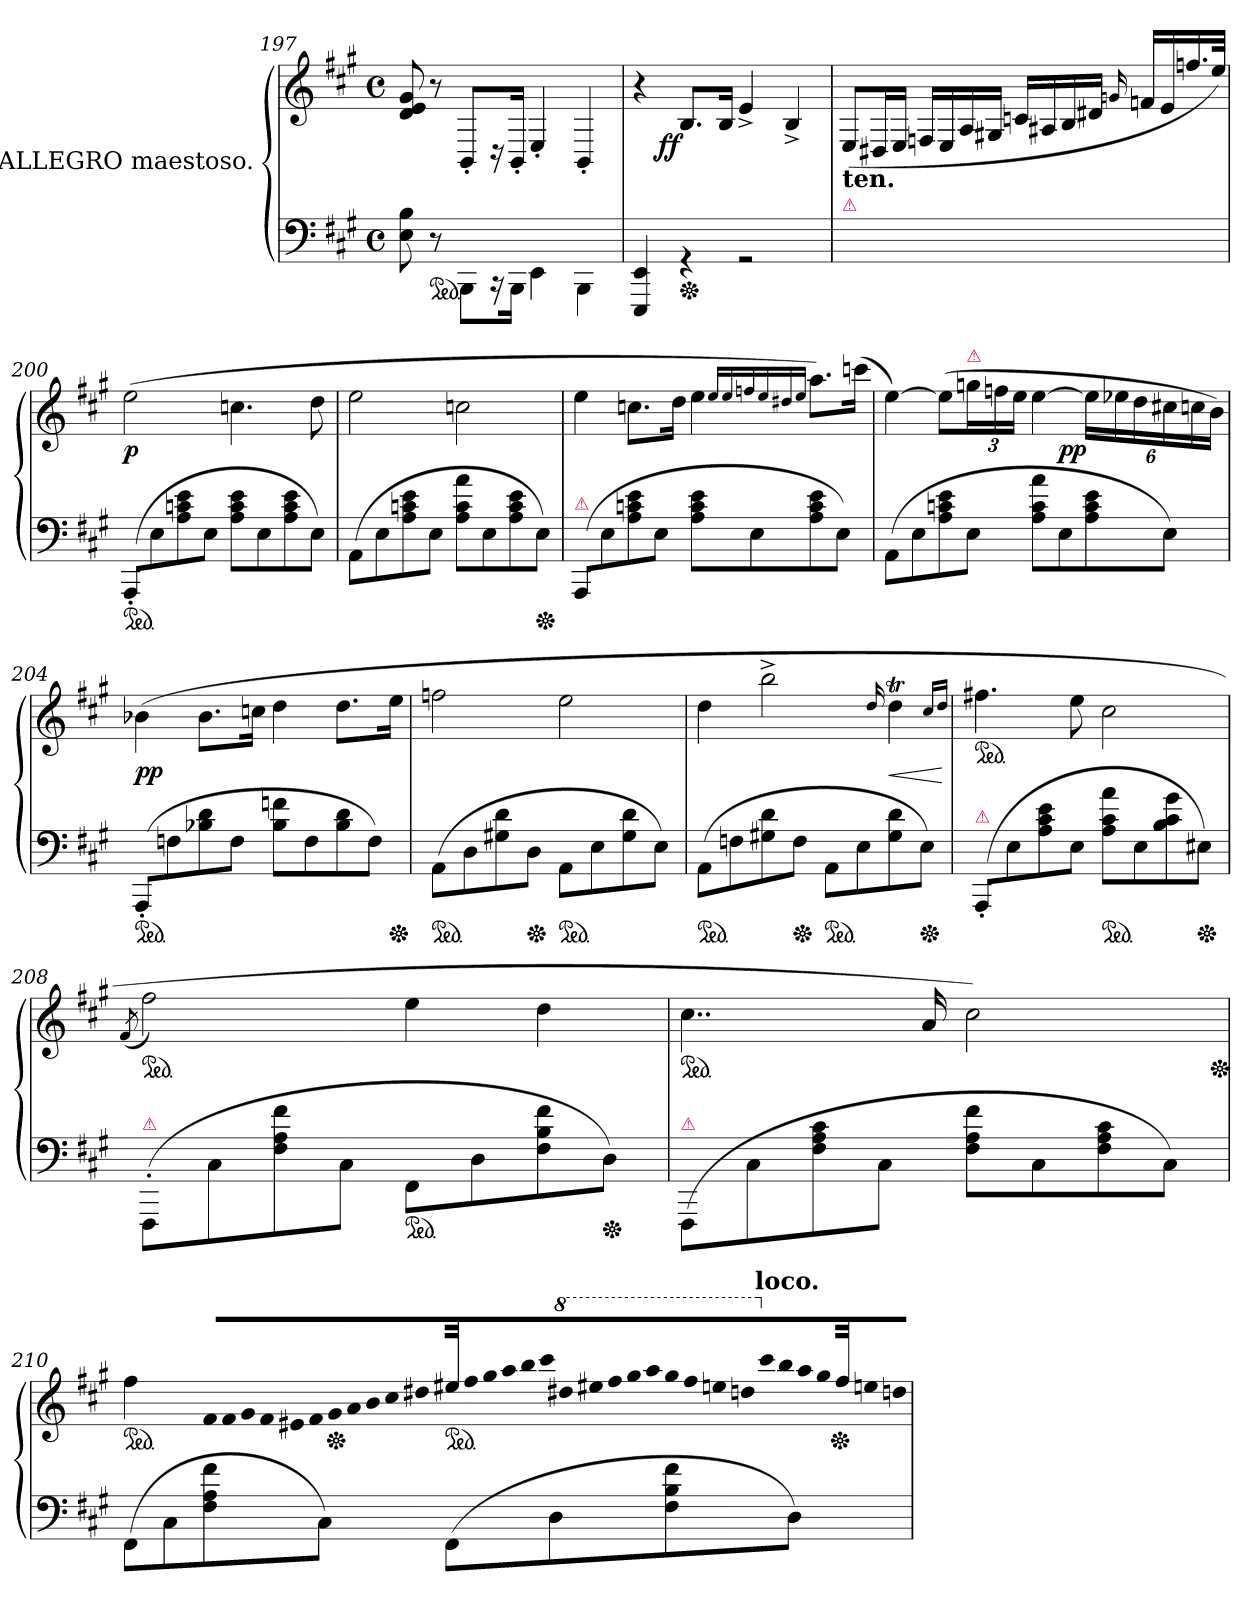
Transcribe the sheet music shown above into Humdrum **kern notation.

**kern	**kern	**dynam
*part1	*part1	*part1
*staff2	*staff1	*staff1/2
*I"ALLEGRO maestoso.	*	*
*clefF4	*clefG2	*
*k[f#c#g#]	*k[f#c#g#]	*
*M4/4	*M4/4	*
*met(c)	*met(c)	*
=197	=197	=197
8E 8B	8d 8e 8g#	.
*ped	*	*
8r	8r	.
8BBB\L	8BB'>/L	.
16rCC	16r	.
16BBB\Jk	16BB'>/Jk	.
4EE\	4E'>/	.
4BBB\	4BB'>/	.
=198	=198	=198
4EEE 4EE	4r	.
!	!	!LO:DY:b:rj
*Xped	*	*
4rGG	8.BL	ff
.	16BJk	.
2rGG	4e^<	.
.	4B^<	.
=199	=199	=199
!	!LO:TX:b:B:t=ten.	!
!	!LO:TX:b:color=crimson:t=⚠	!
1ryy	(<8E/L	.
.	16D#XL	.
.	16E/JJ	.
.	16Fn/LL	.
.	16E/	.
.	16A/	.
.	16G#XJJ	.
.	16cn/LL	.
.	16A#X	.
.	16B/	.
.	16d#XJJ	.
.	16qqgn/	.
.	16fn/LL	.
.	16e	.
.	16.ffn	.
.	32eeJJk)	.
=200	=200	=200
!LO:TX:a:color=crimson:t=⚠	!	!
!LO:TX:a:color=crimson:t=⚠	!	!
*ped	*	*
(>8AAA'</L	(>2ee	p
8E\	.	.
8A\ 8cn\ 8e\	.	.
8E\J	.	.
8A 8c 8eL	4.ccn	.
8E	.	.
8A 8c 8e	.	.
8EJ)	8dd	.
=201	=201	=201
(>8AAL	2ee	.
8E	.	.
8A 8cn 8e	.	.
8EJ	.	.
8A 8c 8aL	2ccn	.
8E	.	.
8A 8c 8e	.	.
*Xped	*	*
8EJ)	.	.
=202	=202	=202
!LO:TX:a:color=crimson:t=⚠	!	!
(>8AAA/L	4ee	.
8E\	.	.
8A\ 8cn\ 8e\	8.ccnL	.
8E\J	.	.
.	16ddJk	.
8A 8c 8eL	4ee	.
8E	.	.
.	16qqee/LL	.
.	16qqee	.
.	16qqffn	.
.	16qqee	.
.	16qqdd#X	.
.	16qqeeJJ	.
8A 8c 8e	8.aaL)	.
8EJ)	.	.
.	(>16cccnJk	.
=203	=203	=203
*	*^	*
(>8AAL	[4ee)	2ryy	.
8E	.	.	.
8A 8cn 8e	(>8eeL]	.	.
!	!LO:TX:a:color=crimson:t=⚠	!	!
8EJ	24ggnL	.	.
.	24ffn	.	.
.	24eeJJ	.	.
8A 8c 8aL	[4ee	8ryy	.
8E	.	4.ryy	pp
8A 8c 8e	24eeLL]	.	.
.	24ee-X	.	.
.	24dd	.	.
8EJ)	24cc#X	.	.
.	24ccn	.	.
.	24bJJ)	.	.
=204	=204	=204	=204
!LO:TX:a:color=crimson:t=⚠	!	!	!
*	*v	*v	*
*ped	*	*
(>8AAA'</L	(>4b-X	pp
8Fn\	.	.
8B-X\ 8d\	8.b-L	.
8F\J	.	.
.	16ccnJk	.
8B- 8fnL	4dd	.
8F	.	.
8B- 8d	8.ddL	.
8FJ)	.	.
*Xped	*	*
.	16eeJk	.
=205	=205	=205
*ped	*	*
(>8AAL	2ffn	.
8D	.	.
8G#X 8d	.	.
*Xped	*	*
8DJ	.	.
*ped	*	*
8AAL	2ee	.
8E	.	.
8G# 8d	.	.
8EJ)	.	.
=206	=206	=206
*ped	*	*
(>8AAL	4dd	.
8Fn	.	.
8G#X 8d	2bb^<	.
*Xped	*	*
8FJ	.	.
*ped	*	*
8AAL	.	.
8E	.	.
.	16qqdd/	.
8G# 8d	4ddT	<
*Xped	*	*
8EJ)	.	.
.	16qqcc#/LL	.
.	16qqddJJ	.
.	.	[
=207	=207	=207
!LO:TX:a:color=crimson:t=⚠	!	!
*	*ped	*
(>8AAA'</L	4.ff#XTTT	.
8E\	.	.
8A\ 8c#\ 8e\	.	.
8E\J	8ee	.
*ped	*	*
8A 8c# 8aL	2cc#	.
8E	.	.
8B 8c# 8g#	.	.
*Xped	*	*
8E#XJ)	.	.
=208	=208	=208
.	(>8qf#/	.
!LO:TX:a:color=crimson:t=⚠	!	!
*	*ped	*
(>8FFF#'</L	2ff#)	.
8C#\	.	.
8F#\ 8A\ 8f#\	.	.
8C#\J	.	.
*ped	*	*
8FF#L	4ee	.
8D	.	.
8F# 8B 8f#	4dd	.
*Xped	*	*
8DJ)	.	.
=209	=209	=209
!LO:TX:a:color=crimson:t=⚠	!	!
*	*ped	*
(>8FFF#/L	4..cc#	.
8C#\	.	.
8F#\ 8A\ 8c#\	.	.
8C#\J	.	.
.	16a	.
8F# 8A 8f#L	2cc#)	.
8C#	.	.
8F# 8A 8c#	.	.
*	*Xped	*
8C#J)	.	.
=210	=210	=210
*	*ped	*
(>8FF#L	4ff#	.
8C#	.	.
*	*Xtuplet	*
!	!LO:N:vis=8	!
8F# 8A 8f#	44f#!/L	.
!	!LO:N:vis=8	!
.	44f#!	.
!	!LO:N:vis=8	!
.	44g#!	.
!	!LO:N:vis=8	!
.	44f#!	.
!	!LO:N:vis=8	!
.	44e#X!	.
!	!LO:N:vis=8	!
.	44f#!	.
*	*Xped	*
8C#J)	.	.
!	!LO:N:vis=8	!
.	44g#!	.
!	!LO:N:vis=8	!
.	44a!	.
!	!LO:N:vis=8	!
.	44b!	.
!	!LO:N:vis=8	!
.	44cc#!	.
!	!LO:N:vis=8	!
.	44dd#X!	.
!	!LO:N:vis=8	!
*	*ped	*
(>8FF#L	44ee#X!	.
!	!LO:N:vis=8	!
.	44ff#!	.
!	!LO:N:vis=8	!
.	44gg#!	.
!	!LO:N:vis=8	!
.	44aa!	.
!	!LO:N:vis=8	!
.	44bb!	.
!	!LO:N:vis=8	!
.	44ccc#!	.
8D	.	.
*	*8va	*
!	!LO:N:vis=8	!
.	44ddd#X!	.
!	!LO:N:vis=8	!
.	44eee#X!	.
!	!LO:N:vis=8	!
.	44fff#!	.
!	!LO:N:vis=8	!
.	44ggg#!	.
!	!LO:N:vis=8	!
.	44aaa!	.
!	!LO:N:vis=8	!
8F# 8B 8f#	44ggg#!	.
!	!LO:N:vis=8	!
.	44fff#!	.
!	!LO:N:vis=8	!
.	44eeen!	.
!	!LO:N:vis=8	!
.	44dddn!	.
*	*X8va	*
!	!LO:TX:a:B:t=loco.	!
!	!LO:N:vis=8	!
.	44ccc#!	.
!	!LO:N:vis=8	!
.	44bb!	.
8DJ)	.	.
!	!LO:N:vis=8	!
.	44aa!	.
!	!LO:N:vis=8	!
.	44gg#!	.
!	!LO:N:vis=8	!
*	*Xped	*
.	44ff#!	.
!	!LO:N:vis=8	!
.	44een!	.
!	!LO:N:vis=8	!
.	44ddn!J	.
=	=	=
*-	*-	*-
